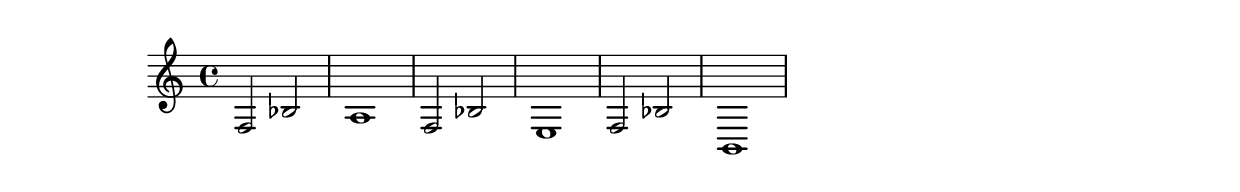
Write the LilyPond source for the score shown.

\header {
  texidoc = "Relative mode for repeats uses order of entry."
  }
\version "2.11.51"

\relative {
  \repeat "unfold" 3
  { f2 bes2 }
  \alternative { a1 e b } 
}
